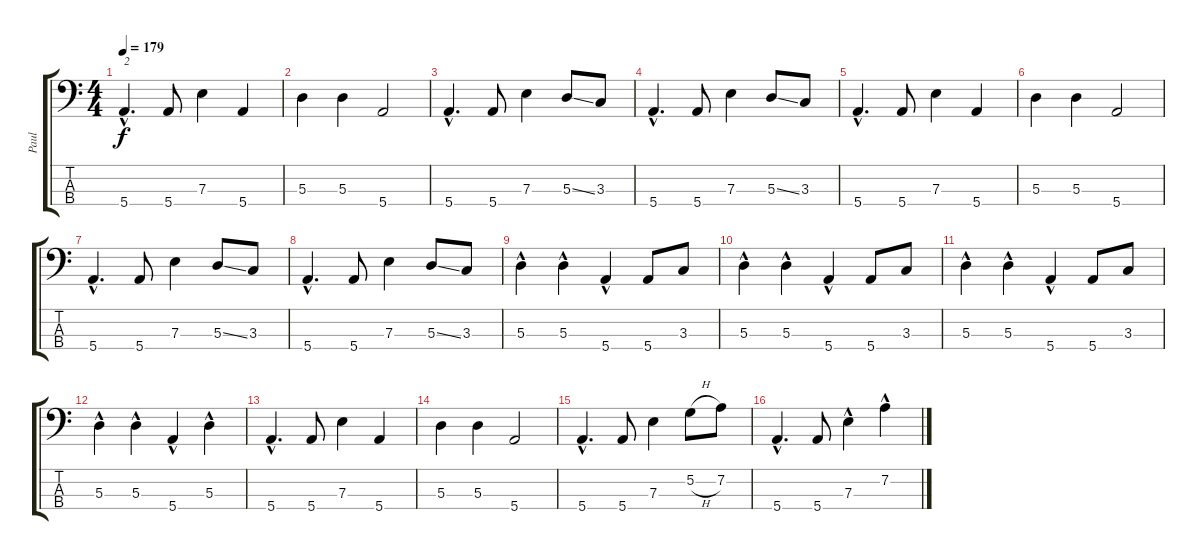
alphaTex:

\track ("Paul" "Paul") {instrument electricbassfinger}
\staff {score tabs}
\tuning (G2 D2 A1 E1) {hide}
\ts (4 4)
\tempo 179
\clef f4
\ks c
5.4{hac}.4{d txt "2" dy f} 5.4.8 7.3.4 5.4.4 |
5.3.4 5.3.4 5.4.2 |
5.4{hac}.4{d} 5.4.8 7.3.4 5.3{ss}.8 3.3.8 |
5.4{hac}.4{d} 5.4.8 7.3.4 5.3{ss}.8 3.3.8 |
5.4{hac}.4{d} 5.4.8 7.3.4 5.4.4 |
5.3.4 5.3.4 5.4.2 |
5.4{hac}.4{d} 5.4.8 7.3.4 5.3{ss}.8 3.3.8 |
5.4{hac}.4{d} 5.4.8 7.3.4 5.3{ss}.8 3.3.8 |
5.3{hac}.4 5.3{hac}.4 5.4{hac}.4 5.4.8 3.3.8 |
5.3{hac}.4 5.3{hac}.4 5.4{hac}.4 5.4.8 3.3.8 |
5.3{hac}.4 5.3{hac}.4 5.4{hac}.4 5.4.8 3.3.8 |
5.3{hac}.4 5.3{hac}.4 5.4{hac}.4 5.3{hac}.4 |
5.4{hac}.4{d} 5.4.8 7.3.4 5.4.4 |
5.3.4 5.3.4 5.4.2 |
5.4{hac}.4{d} 5.4.8 7.3.4 5.2{h}.8 7.2.8 |
5.4{hac}.4{d} 5.4.8 7.3{hac}.4 7.2{hac}.4
